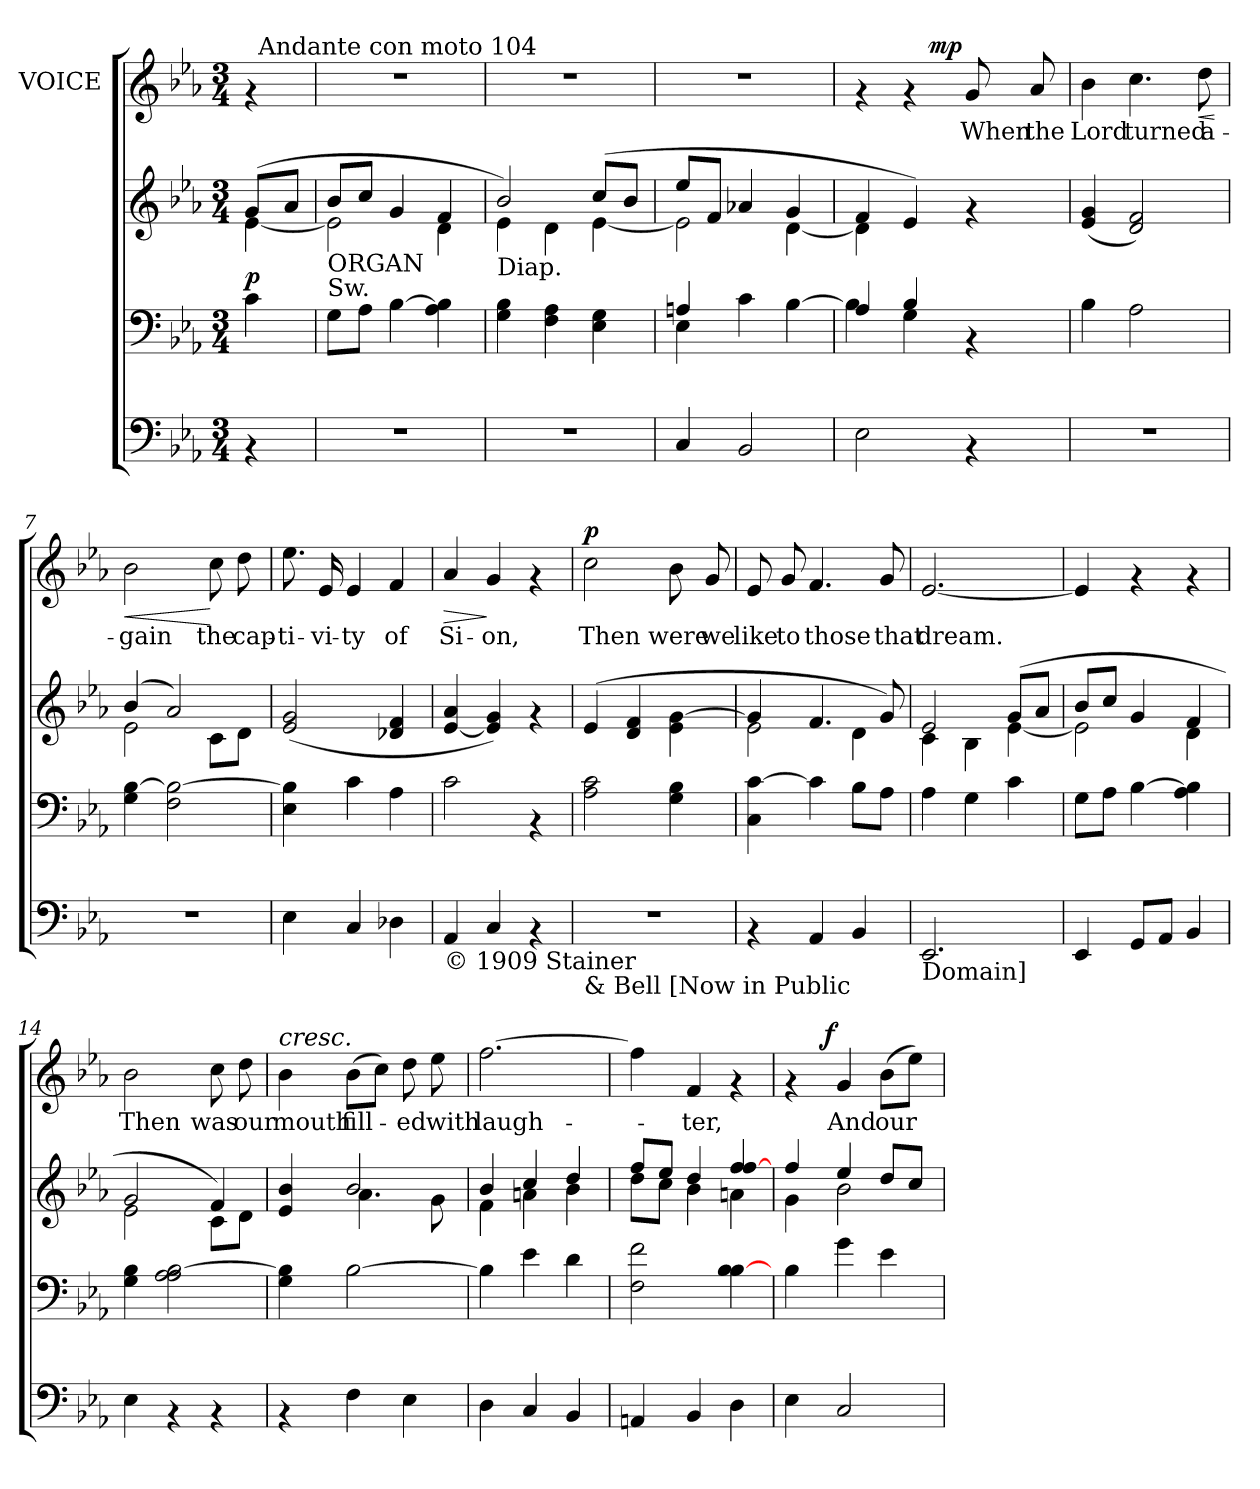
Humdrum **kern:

**kern	**kern	**kern	**dynam	**kern	**text	**dynam
*part3	*part2	*part2	*part2	*part1	*part1	*part1
*staff4	*staff3	*staff2	*staff2/3	*staff1	*staff1	*staff1
*	*	*	*	*I"VOICE	*	*
*clefF4	*clefF4	*clefG2	*	*clefG2	*	*
*k[b-e-a-]	*k[b-e-a-]	*k[b-e-a-]	*	*k[b-e-a-]	*	*
*E-:	*E-:	*E-:	*	*E-:	*	*
*M3/4	*M3/4	*M3/4	*	*M3/4	*	*
=1	=1	=1	=1	=1	=1	=1
*	*	*^	*	*	*	*
!	!	!	!	!LO:DY:a=2	!	!	!
*	*	*	*	*	*^	*	*
4rAA	4c\	(>8g/L	[<4e-\	p	4rf	32ryy	.	.
!	!	!	!	!	!	!LO:TX:a:t=Andante con moto 104	!	!
.	.	.	.	.	.	8..ryy	.	.
.	.	8a-/J	.	.	.	.	.	.
=2	=2	=2	=2	=2	=2	=2	=2	=2
!	!	!LO:TX:b:t=ORGAN	!	!	!	!	!	!
!	!	!LO:TX:b:t=Sw.	!	!	!	!	!	!
*	*	*	*	*	*v	*v	*	*
2.r	8G\L	8b-/L	2e-\]	.	2.r	.	.
.	8A-\J	8cc/J	.	.	.	.	.
.	[>4B-\	4g/	.	.	.	.	.
.	4A-\ 4B-\]	4f/	4d\	.	.	.	.
=3	=3	=3	=3	=3	=3	=3	=3
!	!	!LO:TX:b:t=Diap.	!	!	!	!	!
2.r	4G\ 4B-\	2b-/)	4e-\	.	2.r	.	.
.	4F\ 4A-\	.	4d\	.	.	.	.
.	4E-\ 4G\	(>8cc/L	[<4e-\	.	.	.	.
.	.	8b-/J	.	.	.	.	.
=4	=4	=4	=4	=4	=4	=4	=4
*	*^	*	*	*	*	*	*
4C/	4An/	4E-\	8ee-/L	2e-\]	.	2.r	.	.
.	.	.	8f/J	.	.	.	.	.
2BB-/	2ryy	4c\	4a-X/	.	.	.	.	.
.	.	[>4B-\	4g/	[<4d\	.	.	.	.
=5	=5	=5	=5	=5	=5	=5	=5	=5
*	*	*	*	*	*	*^	*	*
2E-\	4A-/	4B-\]	4f/	4d\]	.	4rf	4ryy	.	.
.	4B-/	4G\	4e-/)	2ryy	.	4rf	16.ryy	.	.
!	!	!	!	!	!	!	!	!	!LO:DY:a
.	.	.	.	.	.	.	4ryy	.	mp
!	!	!	!	!	!	!	!	!LO:LY:b	!
4rAA	4rAA	4ryy	4rf	.	.	8g/	.	When	.
.	.	.	.	.	.	.	8ryy	.	.
!	!	!	!	!	!	!	!	!LO:LY:b	!
.	.	.	.	.	.	8a-/	.	the	.
.	.	.	.	.	.	.	32ryy	.	.
=6	=6	=6	=6	=6	=6	=6	=6	=6	=6
!	!	!	!	!	!	!	!	!LO:LY:b	!
*	*v	*v	*	*	*	*v	*v	*	*
*	*	*v	*v	*	*	*	*
2.r	4B-\	(4e-/ 4g/	.	4b-\	Lord	.
!	!	!	!	!	!LO:LY:b	!
.	2A-\	2d/ 2f/)	.	4.cc\	turned	.
!	!	!	!	!	!LO:LY:b	!LO:HP:b
.	.	.	.	8dd\	a-	<
.	.	.	.	.	.	[
!!LO:LB:g=z
=7	=7	=7	=7	=7	=7	=7
*	*	*^	*	*	*	*
!	!	!	!	!	!	!LO:LY:b	!LO:HP:b
2.r	4G\ [>4B-\	(4b-/	2e-\	.	2b-\	-gain	<
.	2F\ 2B-\_	2a-/)	.	.	.	.	.
!	!	!	!	!	!	!LO:LY:b	!
.	.	.	8c\L	.	8cc\	the	[
!	!	!	!	!	!	!LO:LY:b	!
.	.	.	8d\J	.	8dd\	cap-	.
=8	=8	=8	=8	=8	=8	=8	=8
!	!	!	!	!	!	!LO:LY:b	!
*	*	*v	*v	*	*	*	*
4E-\	4E-\ 4B-\]	(2e-/ 2g/	.	8.ee-\	-ti-	.
!	!	!	!	!	!LO:LY:b	!
.	.	.	.	16e-/	-vi-	.
!	!	!	!	!	!LO:LY:b	!
4C/	4c\	.	.	4e-/	-ty	.
!	!	!	!	!	!LO:LY:b	!
4D-X\	4A-\	4d-X/ 4f/	.	4f/	of	.
=9	=9	=9	=9	=9	=9	=9
!LO:TX:b:t=© 1909 Stainer	!	!	!	!	!	!
!	!	!	!	!	!LO:LY:b	!LO:HP:b
4AA-/	2c\	[<4e-/ 4a-/	.	4a-/	Si-	>
!	!	!	!	!	!LO:LY:b	!
4C/	.	4e-/] 4g/)	.	4g/	-on,	]
4rAA	4rAA	4rf	.	4rf	.	.
=10	=10	=10	=10	=10	=10	=10
!LO:TX:b:t=& Bell [Now in Public	!	!	!	!	!	!
!	!	!	!	!	!LO:LY:b	!LO:DY:a
2.r	2A-\ 2c\	(4e-/	.	2cc\	Then	p
.	.	4d/ 4f/	.	.	.	.
!	!	!	!	!	!LO:LY:b	!
.	4G\ 4B-\	4e-\ [>4g\	.	8b-\	were	.
!	!	!	!	!	!LO:LY:b	!
.	.	.	.	8g/	we	.
=11	=11	=11	=11	=11	=11	=11
*	*	*^	*	*	*	*
!	!	!	!	!	!	!LO:LY:b	!
4rAA	4C\ [>4c\	4g/]	2e-\	.	8e-/	like	.
!	!	!	!	!	!	!LO:LY:b	!
.	.	.	.	.	8g/	to	.
!	!	!	!	!	!	!LO:LY:b	!
4AA-/	4c\]	4.f/	.	.	4.f/	those	.
4BB-/	8B-\L	.	4d\	.	.	.	.
!	!	!	!	!	!	!LO:LY:b	!
.	8A-\J	8g/)	.	.	8g/	that	.
!!LO:PB:g=z
=12	=12	=12	=12	=12	=12	=12	=12
!LO:TX:b:t=Domain]	!	!	!	!	!	!	!
!	!	!	!	!	!	!LO:LY:b	!
2.EE-/	4A-\	2e-/	4c\	.	[<2.e-/	dream.	.
.	4G\	.	4B-\	.	.	.	.
.	4c\	(>8g/L	[<4e-\	.	.	.	.
.	.	8a-/J	.	.	.	.	.
=13	=13	=13	=13	=13	=13	=13	=13
4EE-/	8G\L	8b-/L	2e-\]	.	4e-/]	.	.
.	8A-\J	8cc/J	.	.	.	.	.
8GG/L	[>4B-\	4g/	.	.	4rf	.	.
8AA-/J	.	.	.	.	.	.	.
4BB-/	4A-\ 4B-\]	4f/	4d\	.	4rf	.	.
=14	=14	=14	=14	=14	=14	=14	=14
!	!	!	!	!	!	!LO:LY:b	!
4E-\	4G\ 4B-\	2g/	2e-\	.	2b-\	Then	.
4rAA	2A-\ 2A-\ [>2B-\	.	.	.	.	.	.
!	!	!	!	!	!	!LO:LY:b	!
4rAA	.	4f/)	8c\L	.	8cc\	was	.
!	!	!	!	!	!	!LO:LY:b	!
.	.	.	8d\J	.	8dd\	our	.
=15	=15	=15	=15	=15	=15	=15	=15
!	!	!	!	!	!LO:TX:a:i:t=cresc.	!	!
!	!	!	!	!	!	!LO:LY:b	!
4rAA	4G\ 4B-\]	4e-/ 4b-/	4ryy	.	4b-\	mouth	.
!	!	!	!	!	!	!LO:LY:b	!
4F\	[>2B-\	2b-/	4.a-\	.	(>8b-\L	fill-	.
.	.	.	.	.	8cc\J)	.	.
!	!	!	!	!	!	!LO:LY:b	!
4E-\	.	.	.	.	8dd\	-ed	.
!	!	!	!	!	!	!LO:LY:b	!
.	.	.	8g\	.	8ee-\	with	.
=16	=16	=16	=16	=16	=16	=16	=16
!	!	!	!	!	!	!LO:LY:b	!
4D\	4B-\]	4b-/	4f\	.	[<2.ff\	laugh-	.
4C/	4e-\	4cc/	4an\	.	.	.	.
4BB-/	4d\	4dd/	4b-\	.	.	.	.
!!LO:LB:g=z
=17	=17	=17	=17	=17	=17	=17	=17
4AAn/	2F\ 2f\	8ff/L	8dd\L	.	4ff\]	.	.
.	.	8ee-/J	8cc\J	.	.	.	.
!	!	!	!	!	!	!LO:LY:b	!
4BB-/	.	4dd/	4b-\	.	4f/	-ter,	.
4D\	4B-\ [>4B-\	4ff/ [>4ff/	4an\	.	4rf	.	.
=18	=18	=18	=18	=18	=18	=18	=18
*	*	*	*	*	*^	*	*
4E-\	4B-\	4ff/	4g\	.	4rf	8..ryy	.	.
!	!	!	!	!	!	!	!	!LO:DY:a
.	.	.	.	.	.	2ryy	.	f
!	!	!	!	!	!	!	!LO:LY:b	!
2C/	4g\	4ee-/	2b-\	.	4g/	.	And	.
!	!	!	!	!	!	!	!LO:LY:b	!
.	4e-\	8dd/L	.	.	(>8b-\L	.	our	.
.	.	8cc/J	.	.	8ee-\J)	.	.	.
.	.	.	.	.	.	32ryy	.	.
*	*	*v	*v	*	*	*	*	*
*	*	*	*	*v	*v	*	*
=	=	=	=	=	=	=
*-	*-	*-	*-	*-	*-	*-
